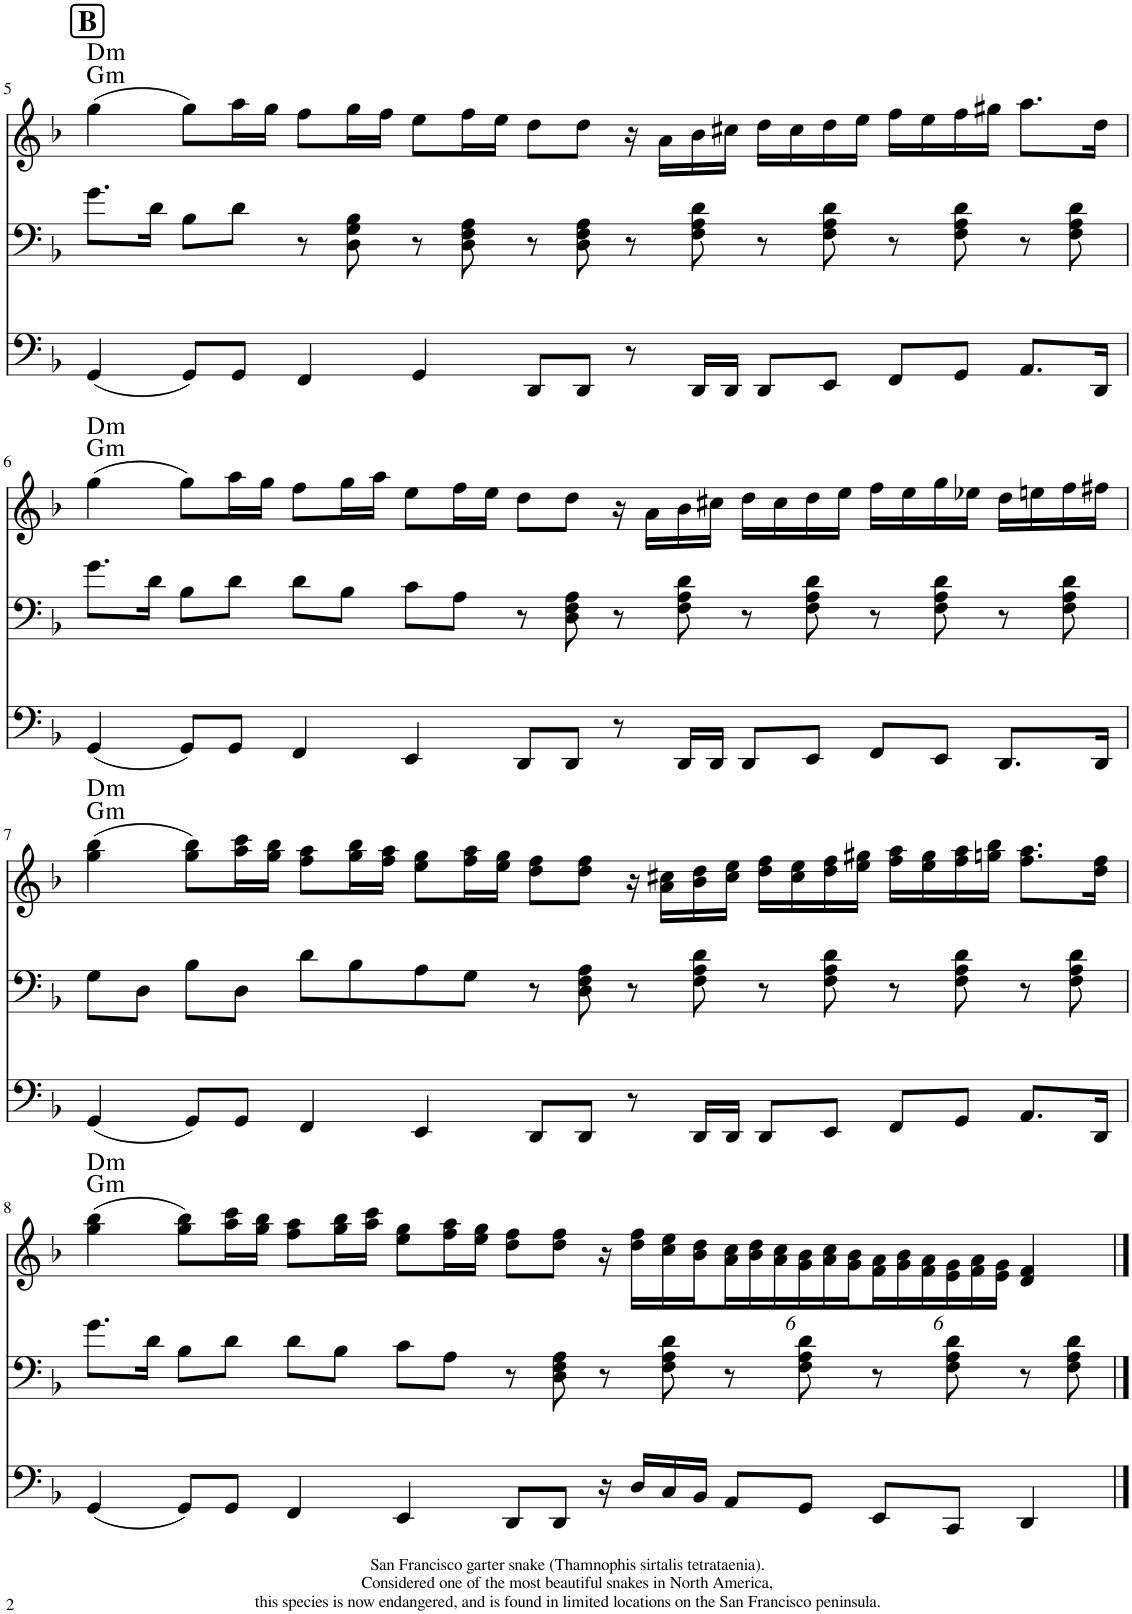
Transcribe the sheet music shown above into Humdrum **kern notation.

**kern	**kern	**kern	**harte
*part3	*part2	*part1	*part1
*staff3	*staff2	*staff1	*
*I"C Tuba	*I"Baritone Horn	*I"Alto Saxophone	*
*I'Tba	*I'Hn	*I'A Sax	*
!!LO:PB:g=z
*clefF4	*clefF4	*clefG2	*
*	*ITrd4c7	*ITrd5c9	*
*k[b-]	*k[b-]	*k[b-]	*
*M9/4	*M9/4	*M9/4	*
=5	=5	=5	=5
!	!	!LO:TX:a:B:t=B	!LO:H:n=1:kt=m
!	!	!	!LO:H:n=2:kt=m
(4GG/	8.g\L	(4gg\	G:min D:min
.	16d\Jk	.	.
8GG/L)	8B-\L	8gg\L)	.
8GG/J	8d\J	16aa\L	.
.	.	16gg\JJ	.
4FF/	8r	8ff\L	.
.	8D\ 8G\ 8B-\	16gg\L	.
.	.	16ff\JJ	.
4GG/	8r	8ee\L	.
.	8D\ 8F\ 8A\	16ff\L	.
.	.	16ee\JJ	.
8DD/L	8r	8dd\L	.
8DD/J	8D\ 8F\ 8A\	8dd\J	.
8r	8r	16r	.
.	.	16a\LL	.
16DD/LL	8F\ 8A\ 8d\	16b-\	.
16DD/JJ	.	16cc#X\JJ	.
8DD/L	8r	16dd\LL	.
.	.	16cc#\	.
8EE/J	8F\ 8A\ 8d\	16dd\	.
.	.	16ee\JJ	.
8FF/L	8r	16ff\LL	.
.	.	16ee\	.
8GG/J	8F\ 8A\ 8d\	16ff\	.
.	.	16gg#X\JJ	.
8.AA/L	8r	8.aa\L	.
.	8F\ 8A\ 8d\	.	.
16DD/Jk	.	16dd\Jk	.
!!LO:LB:g=z
=6	=6	=6	=6
!	!	!	!LO:H:n=1:kt=m
!	!	!	!LO:H:n=2:kt=m
(4GG/	8.g\L	(4gg\	G:min D:min
.	16d\Jk	.	.
8GG/L)	8B-\L	8gg\L)	.
8GG/J	8d\J	16aa\L	.
.	.	16gg\JJ	.
4FF/	8d\L	8ff\L	.
.	8B-\J	16gg\L	.
.	.	16aa\JJ	.
4EE/	8c\L	8ee\L	.
.	8A\J	16ff\L	.
.	.	16ee\JJ	.
8DD/L	8r	8dd\L	.
8DD/J	8D\ 8F\ 8A\	8dd\J	.
8r	8r	16r	.
.	.	16a\LL	.
16DD/LL	8F\ 8A\ 8d\	16b-\	.
16DD/JJ	.	16cc#X\JJ	.
8DD/L	8r	16dd\LL	.
.	.	16cc#\	.
8EE/J	8F\ 8A\ 8d\	16dd\	.
.	.	16ee\JJ	.
8FF/L	8r	16ff\LL	.
.	.	16ee\	.
8EE/J	8F\ 8A\ 8d\	16gg\	.
.	.	16ee-X\JJ	.
8.DD/L	8r	16dd\LL	.
.	.	16een\	.
.	8F\ 8A\ 8d\	16ff\	.
16DD/Jk	.	16ff#X\JJ	.
!!LO:LB:g=z
=7	=7	=7	=7
!	!	!	!LO:H:n=1:kt=m
!	!	!	!LO:H:n=2:kt=m
(4GG/	8G\L	(4gg\ 4bb-\	G:min D:min
.	8D\J	.	.
8GG/L)	8B-\L	8gg\ 8bb-\L)	.
8GG/J	8D\J	16aa\ 16ccc\L	.
.	.	16gg\ 16bb-\JJ	.
4FF/	8d\L	8ff\ 8aa\L	.
.	8B-\	16gg\ 16bb-\L	.
.	.	16ff\ 16aa\JJ	.
4EE/	8A\	8ee\ 8gg\L	.
.	8G\J	16ff\ 16aa\L	.
.	.	16ee\ 16gg\JJ	.
8DD/L	8r	8dd\ 8ff\L	.
8DD/J	8D\ 8F\ 8A\	8dd\ 8ff\J	.
8r	8r	16r	.
.	.	16a\ 16cc#X\LL	.
16DD/LL	8F\ 8A\ 8d\	16b-\ 16dd\	.
16DD/JJ	.	16cc#\ 16ee\JJ	.
8DD/L	8r	16dd\ 16ff\LL	.
.	.	16cc#\ 16ee\	.
8EE/J	8F\ 8A\ 8d\	16dd\ 16ff\	.
.	.	16ee\ 16gg#X\JJ	.
8FF/L	8r	16ff\ 16aa\LL	.
.	.	16ee\ 16gg#\	.
8GG/J	8F\ 8A\ 8d\	16ff\ 16aa\	.
.	.	16ggn\ 16bb-\JJ	.
8.AA/L	8r	8.ff\ 8.aa\L	.
.	8F\ 8A\ 8d\	.	.
16DD/Jk	.	16dd\ 16ff\Jk	.
!!LO:LB:g=z
=8	=8	=8	=8
!	!	!	!LO:H:n=1:kt=m
!	!	!	!LO:H:n=2:kt=m
(4GG/	8.g\L	(4gg\ 4bb-\	G:min D:min
.	16d\Jk	.	.
8GG/L)	8B-\L	8gg\ 8bb-\L)	.
8GG/J	8d\J	16aa\ 16ccc\L	.
.	.	16gg\ 16bb-\JJ	.
4FF/	8d\L	8ff\ 8aa\L	.
.	8B-\J	16gg\ 16bb-\L	.
.	.	16aa\ 16ccc\JJ	.
4EE/	8c\L	8ee\ 8gg\L	.
.	8A\J	16ff\ 16aa\L	.
.	.	16ee\ 16gg\JJ	.
8DD/L	8r	8dd\ 8ff\L	.
8DD/J	8D\ 8F\ 8A\	8dd\ 8ff\J	.
16r	8r	16r	.
16D/LL	.	16dd\ 16ff\LL	.
16C/	8F\ 8A\ 8d\	16cc\ 16ee\	.
16BB-/JJ	.	16b-\ 16dd\	.
*	*	*Xbrackettup	*
8AA/L	8r	24a\ 24cc\	.
.	.	24b-\ 24dd\	.
.	.	24a\ 24cc\	.
8GG/J	8F\ 8A\ 8d\	24g\ 24b-\	.
.	.	24a\ 24cc\	.
.	.	24g\ 24b-\	.
8EE/L	8r	24f\ 24a\	.
.	.	24g\ 24b-\	.
.	.	24f\ 24a\	.
8CC/J	8F\ 8A\ 8d\	24e\ 24g\	.
.	.	24f\ 24a\	.
.	.	24e\ 24g\JJ	.
4DD/	8r	4d/ 4f/	.
.	8F\ 8A\ 8d\	.	.
==	==	==	==
*-	*-	*-	*-
